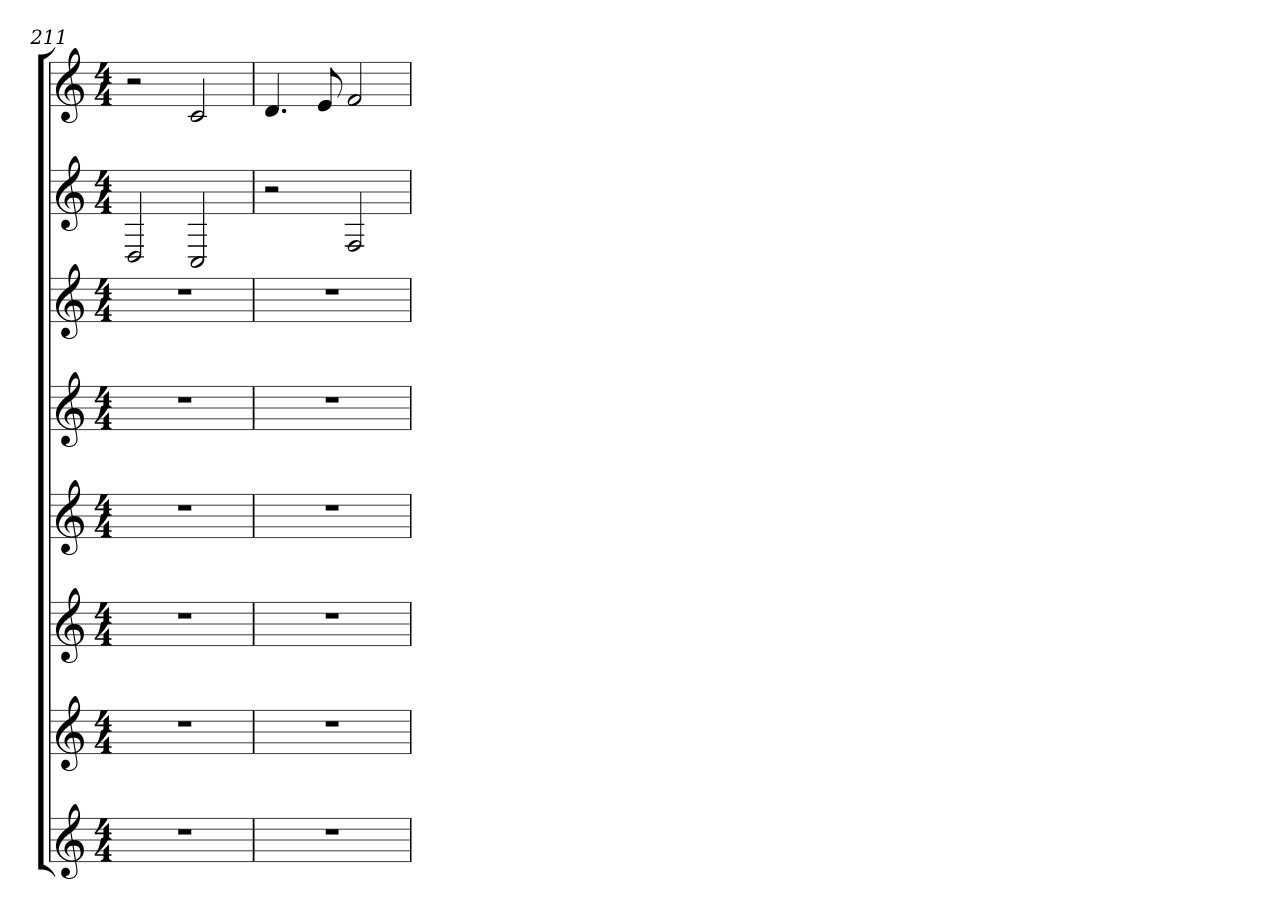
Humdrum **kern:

**kern	**kern	**kern	**kern	**kern	**kern	**kern	**kern
*part8	*part7	*part6	*part5	*part4	*part3	*part2	*part1
*staff8	*staff7	*staff6	*staff5	*staff4	*staff3	*staff2	*staff1
*clefG2	*clefG2	*clefG2	*clefG2	*clefG2	*clefG2	*clefG2	*clefG2
*k[]	*k[]	*k[]	*k[]	*k[]	*k[]	*k[]	*k[]
*M4/4	*M4/4	*M4/4	*M4/4	*M4/4	*M4/4	*M4/4	*M4/4
=211	=211	=211	=211	=211	=211	=211	=211
1r	1r	1r	1r	1r	1r	2D/	2r
.	.	.	.	.	.	2C/	2c/
=212	=212	=212	=212	=212	=212	=212	=212
1r	1r	1r	1r	1r	1r	2r	4.d/
.	.	.	.	.	.	.	8e/
.	.	.	.	.	.	2F/	2f/
=	=	=	=	=	=	=	=
*-	*-	*-	*-	*-	*-	*-	*-
